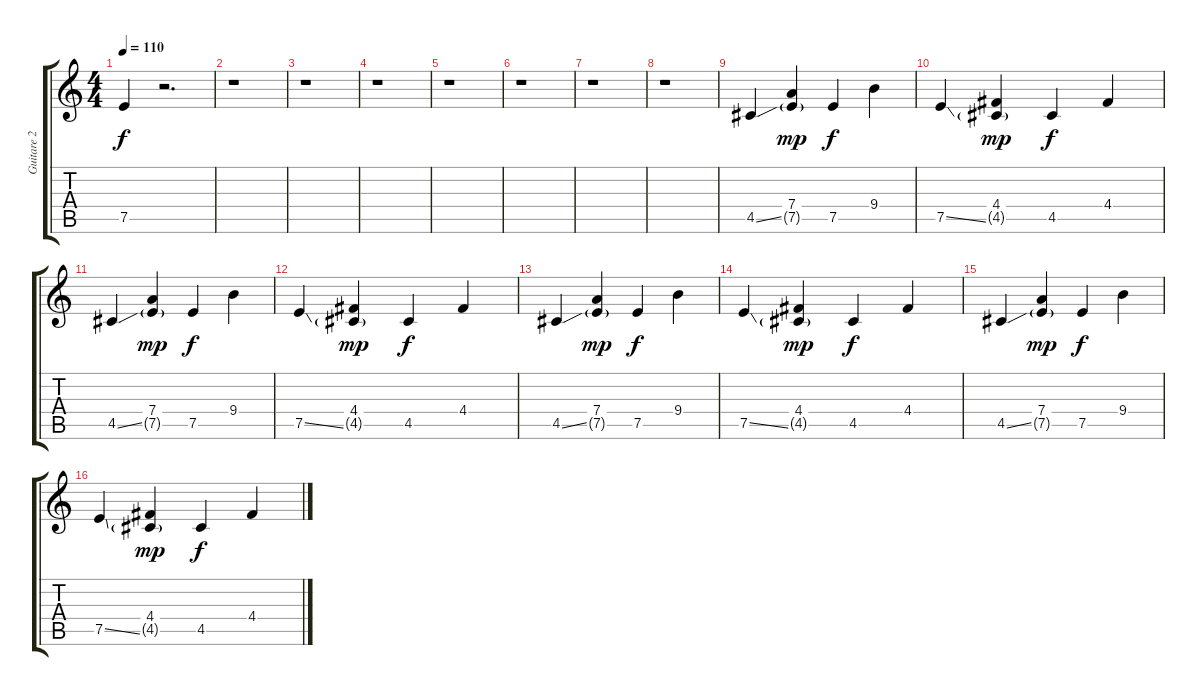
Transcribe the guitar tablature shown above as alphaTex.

\track ("Guitare 2" "Guitare 2") {instrument electricguitarjazz}
\staff {score tabs}
\tuning (E4 B3 G3 D3 A2 E2) {hide}
\ts (4 4)
\tempo 110
\clef g2
\ks c
7.5.4{dy f} r.2{d} |
r.1 |
r.1 |
r.1 |
r.1 |
r.1 |
r.1 |
r.1 |
4.5{ss}.4 (7.4 7.5{g}).4{dy mp} 7.5.4{dy f} 9.4.4 |
7.5{ss}.4 (4.4 4.5{g}).4{dy mp} 4.5.4{dy f} 4.4.4 |
4.5{ss}.4 (7.4 7.5{g}).4{dy mp} 7.5.4{dy f} 9.4.4 |
7.5{ss}.4 (4.4 4.5{g}).4{dy mp} 4.5.4{dy f} 4.4.4 |
4.5{ss}.4 (7.4 7.5{g}).4{dy mp} 7.5.4{dy f} 9.4.4 |
7.5{ss}.4 (4.4 4.5{g}).4{dy mp} 4.5.4{dy f} 4.4.4 |
4.5{ss}.4 (7.4 7.5{g}).4{dy mp} 7.5.4{dy f} 9.4.4 |
7.5{ss}.4 (4.4 4.5{g}).4{dy mp} 4.5.4{dy f} 4.4.4
